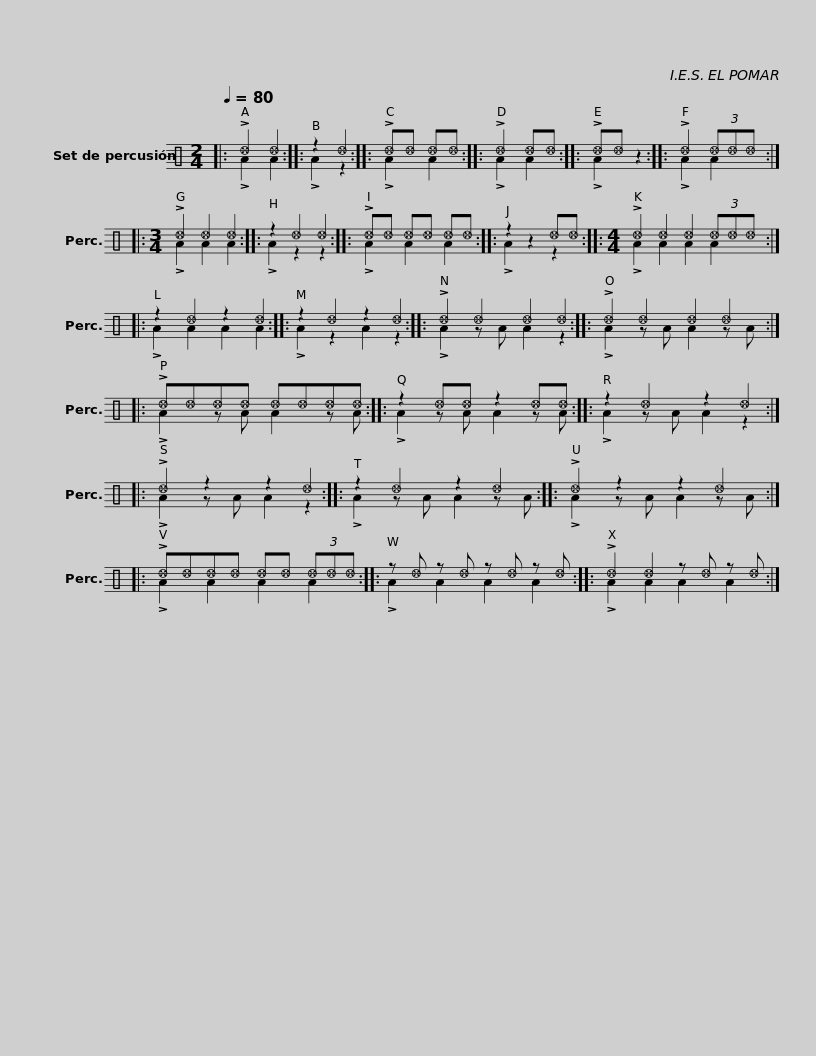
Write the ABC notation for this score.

X:1
%%score ( 1 2 )
L:1/8
Q:1/4=80
M:2/4
I:linebreak $
K:C
V:1 perc
K:none
V:2 perc
K:none
V:1
|: !>!_d2 _d2 :: z2 _d2 :: !>!_d_d _d_d :: !>!_d2 _d_d :: !>!_d_d z2 :: %5
 !>!_d2 (3_d_d_d ::$[M:3/4] !>!_d2 _d2 _d2 :: z2 _d2 _d2 :: !>!_d_d _d_d _d_d :: z2 z2 _d_d ::$ %10
[M:4/4] !>!_d2 _d2 _d2 (3_d_d_d :: z2 _d2 z2 _d2 :: z2 _d2 z2 _d2 :: !>!_d2 _d2 _d2 _d2 ::$ !>!_d2 _d2 _d2 _d2 :: %15
 !>!_d_d_d_d _d_d_d_d :: z2 _d_d z2 _d_d :: z2 _d2 z2 _d2 ::$ !>!_d2 z2 z2 _d2 :: z2 _d2 z2 _d2 :: %20
 !>!_d2 z2 z2 _d2 :: !>!_d_d_d_d _d_d (3_d_d_d ::$ z _d z _d z _d z _d :: !>!_d2 _d2 z _d z _d :| %24
V:2
|: !>!A2 A2 :: !>!A2 z2 :: !>!A2 A2 :: !>!A2 A2 :: !>!A2 z2 :: %5
 !>!A2 A2 ::$[M:3/4] !>!A2 A2 A2 :: !>!A2 z2 z2 :: !>!A2 A2 A2 :: !>!A2 z2 z2 ::$ %10
[M:4/4] !>!A2 A2 A2 A2 :: !>!A2 A2 A2 A2 :: !>!A2 z2 A2 z2 :: !>!A2 z A A2 z2 ::$ !>!A2 z A A2 z A :: %15
 !>!A2 z A A2 z A :: !>!A2 z A A2 z A :: !>!A2 z A A2 z2 ::$ !>!A2 z A A2 z2 :: !>!A2 z A A2 z A :: %20
 !>!A2 z A A2 z A :: !>!A2 A2 A2 A2 ::$ !>!A2 A2 A2 A2 :: !>!A2 A2 A2 A2 :| %24
